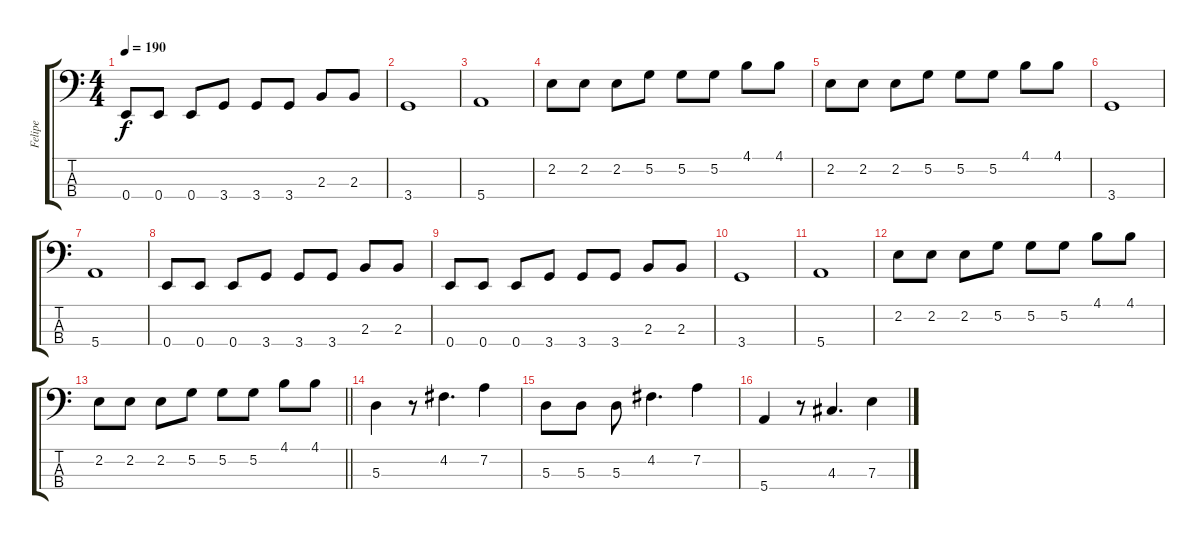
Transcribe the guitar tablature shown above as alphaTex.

\track ("Felipe" "Felipe") {instrument electricbassfinger}
\staff {score tabs}
\tuning (G2 D2 A1 E1) {hide}
\ts (4 4)
\tempo 190
\clef f4
\ks c
0.4.8{dy f} 0.4.8 0.4.8 3.4.8 3.4.8 3.4.8 2.3.8 2.3.8 |
3.4.1 |
5.4.1 |
2.2.8 2.2.8 2.2.8 5.2.8 5.2.8 5.2.8 4.1.8 4.1.8 |
2.2.8 2.2.8 2.2.8 5.2.8 5.2.8 5.2.8 4.1.8 4.1.8 |
3.4.1 |
5.4.1 |
0.4.8 0.4.8 0.4.8 3.4.8 3.4.8 3.4.8 2.3.8 2.3.8 |
0.4.8 0.4.8 0.4.8 3.4.8 3.4.8 3.4.8 2.3.8 2.3.8 |
3.4.1 |
5.4.1 |
2.2.8 2.2.8 2.2.8 5.2.8 5.2.8 5.2.8 4.1.8 4.1.8 |
\barLineRight lightlight
2.2.8 2.2.8 2.2.8 5.2.8 5.2.8 5.2.8 4.1.8 4.1.8 |
5.3.4 r.8 4.2.4{d} 7.2.4 |
5.3.8 5.3.8 5.3.8 4.2.4{d} 7.2.4 |
5.4.4 r.8 4.3.4{d} 7.3.4
